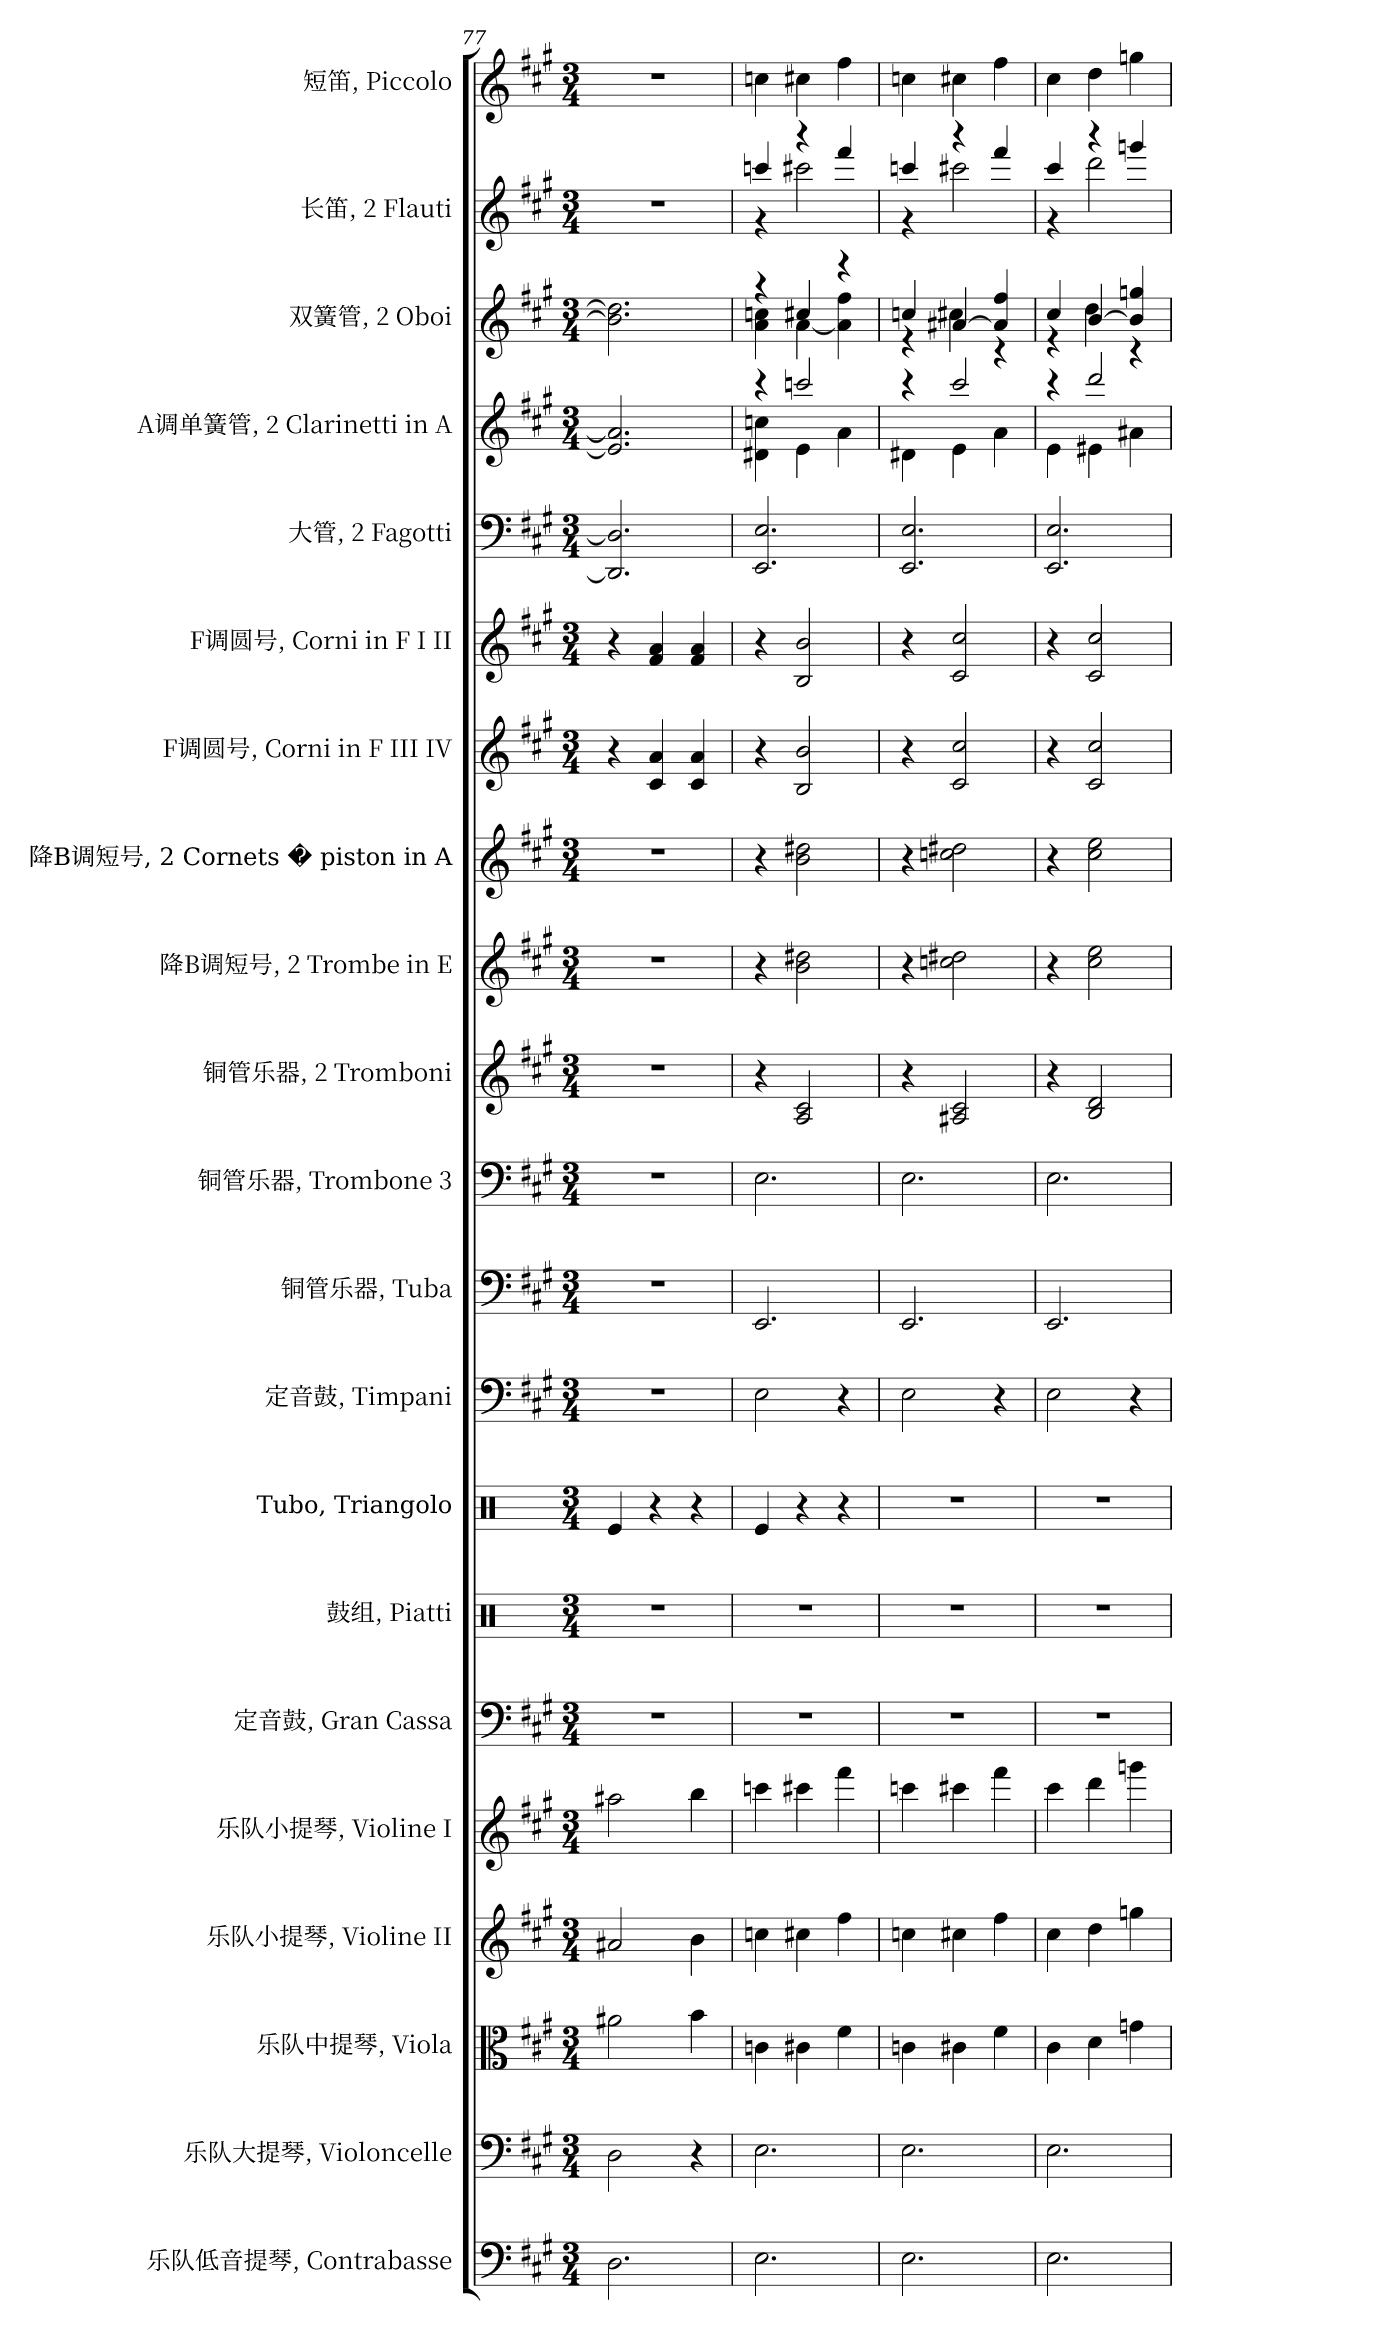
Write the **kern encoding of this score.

**kern	**kern	**kern	**kern	**kern	**kern	**kern	**kern	**kern	**kern	**kern	**kern	**kern	**kern	**kern	**kern	**kern	**kern	**kern	**kern	**kern
*part21	*part20	*part19	*part18	*part17	*part16	*part15	*part14	*part13	*part12	*part11	*part10	*part9	*part8	*part7	*part6	*part5	*part4	*part3	*part2	*part1
*staff21	*staff20	*staff19	*staff18	*staff17	*staff16	*staff15	*staff14	*staff13	*staff12	*staff11	*staff10	*staff9	*staff8	*staff7	*staff6	*staff5	*staff4	*staff3	*staff2	*staff1
*I"乐队低音提琴, Contrabasse	*I"乐队大提琴, Violoncelle	*I"乐队中提琴, Viola	*I"乐队小提琴, Violine II	*I"乐队小提琴, Violine I	*I"定音鼓, Gran Cassa	*I"鼓组, Piatti	*I"Tubo, Triangolo	*I"定音鼓, Timpani	*I"铜管乐器, Tuba	*I"铜管乐器, Trombone 3	*I"铜管乐器, 2 Tromboni	*I"降B调短号, 2 Trombe in E	*I"降B调短号, 2 Cornets � piston in A	*I"F调圆号, Corni in F III IV	*I"F调圆号, Corni in F I II	*I"大管, 2 Fagotti	*I"A调单簧管, 2 Clarinetti in A	*I"双簧管, 2 Oboi	*I"长笛, 2 Flauti	*I"短笛, Piccolo
*I'Cbs.	*	*	*	*	*	*	*I'Tu.	*I'Timp.	*	*	*	*	*I'B♭ Cnt.	*	*	*	*I'A Cl.	*I'Ob.	*I'Fl.	*I'Picc.
*clefF4	*clefF4	*clefC3	*clefG2	*clefG2	*clefF4	*clefX	*clefX	*clefF4	*clefF4	*clefF4	*clefG2	*clefG2	*clefG2	*clefG2	*clefG2	*clefF4	*clefG2	*clefG2	*clefG2	*clefG2
*ITrd7c12	*	*	*	*	*	*	*	*	*	*	*	*ITrd1c2	*ITrd1c2	*ITrd4c7	*ITrd4c7	*	*ITrd2c3	*	*	*ITrd-7c-12
*k[f#c#g#]	*k[f#c#g#]	*k[f#c#g#]	*k[f#c#g#]	*k[f#c#g#]	*k[f#c#g#]	*k[]	*k[]	*k[f#c#g#]	*k[f#c#g#]	*k[f#c#g#]	*k[f#c#g#]	*k[f#]	*k[f#]	*k[f#c#]	*k[f#c#]	*k[f#c#g#]	*k[f#c#g#d#a#e#]	*k[f#c#g#]	*k[f#c#g#]	*k[f#c#g#]
*M3/4	*M3/4	*M3/4	*M3/4	*M3/4	*M3/4	*M3/4	*M3/4	*M3/4	*M3/4	*M3/4	*M3/4	*M3/4	*M3/4	*M3/4	*M3/4	*M3/4	*M3/4	*M3/4	*M3/4	*M3/4
*MM200	*MM200	*MM200	*MM200	*MM200	*MM200	*MM200	*MM200	*MM200	*MM200	*MM200	*MM200	*MM200	*MM200	*MM200	*MM200	*MM200	*MM200	*MM200	*MM200	*MM200
=77	=77	=77	=77	=77	=77	=77	=77	=77	=77	=77	=77	=77	=77	=77	=77	=77	=77	=77	=77	=77
2.DD\	2D\	2a#X\	2a#X/	2aa#X\	2.r	2.r	4Re/	2.r	2.r	2.r	2.r	2.r	2.r	4r	4r	2.DD/] 2.D/]	2.c##/] 2.f#/]	2.b\] 2.dd\]	2.r	2.r
.	.	.	.	.	.	.	4r	.	.	.	.	.	.	4F#/ 4d/	4B/ 4d/	.	.	.	.	.
.	4r	4b\	4b\	4bb\	.	.	4r	.	.	.	.	.	.	4F#/ 4d/	4B/ 4d/	.	.	.	.	.
=78	=78	=78	=78	=78	=78	=78	=78	=78	=78	=78	=78	=78	=78	=78	=78	=78	=78	=78	=78	=78
*	*	*	*	*	*	*	*	*	*	*	*	*	*	*	*	*	*	*	*	*MM210
*	*	*	*	*	*	*	*	*	*	*	*	*	*	*	*	*	*^	*^	*^	*
2.EE\	2.E\	4cn\	4ccn\	4cccn\	2.r	2.r	4Re/	2E\	2.EE/	2.E\	4r	4r	4r	4r	4r	2.EE/ 2.E/	4r	4B#X\ 4an\	4r	4a\ 4ccn\	4cccn/	4r	4cccn\
*	*	*	*	*	*	*	*	*	*	*	*	*	*	*	*	*	*	*	*	*	*	*	*MM195
.	.	4c#X\	4cc#X\	4ccc#X\	.	.	4r	.	.	.	2A/ 2c#/	2a\ 2cc#X\	2a\ 2cc#X\	2E/ 2e/	2E/ 2e/	.	2aan/	4c#\	4cc#X/	[4a\	4r	2ccc#X\	4ccc#X\
*	*	*	*	*	*	*	*	*	*	*	*	*	*	*	*	*	*	*	*	*	*	*	*MM185
.	.	4f#\	4ff#\	4fff#\	.	.	4r	4r	.	.	.	.	.	.	.	.	.	4f#\	4r	4a\] 4ff#\	4fff#/	.	4fff#\
!!LO:PB:g=z
=79	=79	=79	=79	=79	=79	=79	=79	=79	=79	=79	=79	=79	=79	=79	=79	=79	=79	=79	=79	=79	=79	=79	=79
*	*	*	*	*	*	*	*	*	*	*	*	*	*	*	*	*	*	*	*	*	*	*	*MM210
2.EE\	2.E\	4cn\	4ccn\	4cccn\	2.r	2.r	2.r	2E\	2.EE/	2.E\	4r	4r	4r	4r	4r	2.EE/ 2.E/	4r	4B#X\	4ccn/	4r	4cccn/	4r	4cccn\
*	*	*	*	*	*	*	*	*	*	*	*	*	*	*	*	*	*	*	*	*	*	*	*MM195
.	.	4c#X\	4cc#X\	4ccc#X\	.	.	.	.	.	.	2A#X/ 2c#/	2b-X\ 2cc#X\	2b-X\ 2cc#X\	2F#/ 2f#/	2F#/ 2f#/	.	2aa#/	4c#\	[4a#X/	4cc#X\	4r	2ccc#X\	4ccc#X\
*	*	*	*	*	*	*	*	*	*	*	*	*	*	*	*	*	*	*	*	*	*	*	*MM185
.	.	4f#\	4ff#\	4fff#\	.	.	.	4r	.	.	.	.	.	.	.	.	.	4f#\	4a#/] 4ff#/	4r	4fff#/	.	4fff#\
=80	=80	=80	=80	=80	=80	=80	=80	=80	=80	=80	=80	=80	=80	=80	=80	=80	=80	=80	=80	=80	=80	=80	=80
*	*	*	*	*	*	*	*	*	*	*	*	*	*	*	*	*	*	*	*	*	*	*	*MM210
2.EE\	2.E\	4c#\	4cc#\	4ccc#\	2.r	2.r	2.r	2E\	2.EE/	2.E\	4r	4r	4r	4r	4r	2.EE/ 2.E/	4r	4c#\	4cc#/	4r	4ccc#/	4r	4ccc#\
*	*	*	*	*	*	*	*	*	*	*	*	*	*	*	*	*	*	*	*	*	*	*	*MM195
.	.	4d\	4dd\	4ddd\	.	.	.	.	.	.	2B/ 2d/	2b\ 2dd\	2b\ 2dd\	2F#/ 2f#/	2F#/ 2f#/	.	2bb/	4c##X\	[4b/	4dd\	4r	2ddd\	4ddd\
*	*	*	*	*	*	*	*	*	*	*	*	*	*	*	*	*	*	*	*	*	*	*	*MM185
.	.	4gn\	4ggn\	4gggn\	.	.	.	4r	.	.	.	.	.	.	.	.	.	4f##X\	4b/] 4ggn/	4r	4gggn/	.	4gggn\
*	*	*	*	*	*	*	*	*	*	*	*	*	*	*	*	*	*v	*v	*	*	*v	*v	*
*	*	*	*	*	*	*	*	*	*	*	*	*	*	*	*	*	*	*v	*v	*	*
=	=	=	=	=	=	=	=	=	=	=	=	=	=	=	=	=	=	=	=	=
*-	*-	*-	*-	*-	*-	*-	*-	*-	*-	*-	*-	*-	*-	*-	*-	*-	*-	*-	*-	*-
